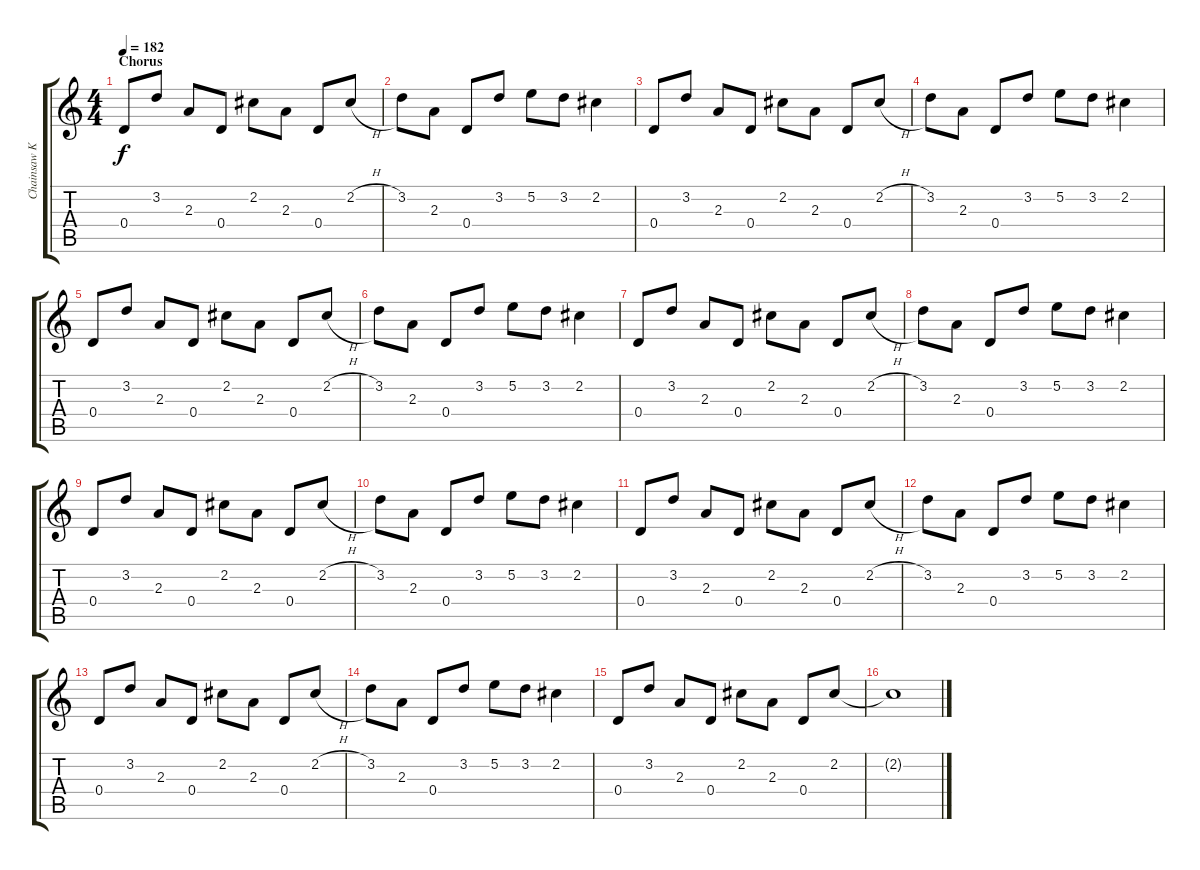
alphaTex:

\track ("Chainsaw Karate" "Chainsaw K") {instrument electricguitarclean}
\staff {score tabs}
\tuning (E4 B3 G3 D3 A2 E2) {hide}
\ts (4 4)
\section ("" "Chorus")
\tempo 182
\clef g2
\ks c
0.4.8{dy f} 3.2.8 2.3.8 0.4.8 2.2.8 2.3.8 0.4.8 2.2{h}.8 |
3.2.8 2.3.8 0.4.8 3.2.8 5.2.8 3.2.8 2.2.4 |
0.4.8 3.2.8 2.3.8 0.4.8 2.2.8 2.3.8 0.4.8 2.2{h}.8 |
3.2.8 2.3.8 0.4.8 3.2.8 5.2.8 3.2.8 2.2.4 |
0.4.8 3.2.8 2.3.8 0.4.8 2.2.8 2.3.8 0.4.8 2.2{h}.8 |
3.2.8 2.3.8 0.4.8 3.2.8 5.2.8 3.2.8 2.2.4 |
0.4.8 3.2.8 2.3.8 0.4.8 2.2.8 2.3.8 0.4.8 2.2{h}.8 |
3.2.8 2.3.8 0.4.8 3.2.8 5.2.8 3.2.8 2.2.4 |
0.4.8 3.2.8 2.3.8 0.4.8 2.2.8 2.3.8 0.4.8 2.2{h}.8 |
3.2.8 2.3.8 0.4.8 3.2.8 5.2.8 3.2.8 2.2.4 |
0.4.8 3.2.8 2.3.8 0.4.8 2.2.8 2.3.8 0.4.8 2.2{h}.8 |
3.2.8 2.3.8 0.4.8 3.2.8 5.2.8 3.2.8 2.2.4 |
0.4.8 3.2.8 2.3.8 0.4.8 2.2.8 2.3.8 0.4.8 2.2{h}.8 |
3.2.8 2.3.8 0.4.8 3.2.8 5.2.8 3.2.8 2.2.4 |
0.4.8 3.2.8 2.3.8 0.4.8 2.2.8 2.3.8 0.4.8 2.2.8 |
2.2{t}.1
